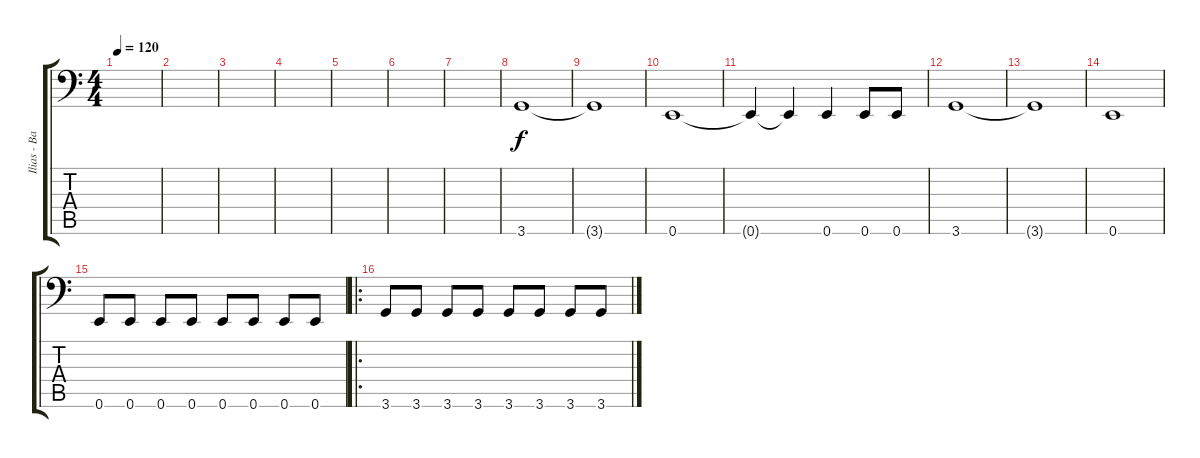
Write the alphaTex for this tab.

\track ("Ilias - Bass" "Ilias - Ba") {instrument electricbasspick}
\staff {score tabs}
\tuning (E3 B2 G2 D2 A1 E1) {hide}
\ts (4 4)
\tempo 120
\clef f4
\ks c
|
|
|
|
|
|
|
3.6.1 |
3.6{t}.1 |
0.6.1 |
0.6{t}.4 0.6{t}.4 0.6.4 0.6.8 0.6.8 |
3.6.1 |
3.6{t}.1 |
0.6.1 |
0.6.8 0.6.8 0.6.8 0.6.8 0.6.8 0.6.8 0.6.8 0.6.8 |
\ro
3.6.8 3.6.8 3.6.8 3.6.8 3.6.8 3.6.8 3.6.8 3.6.8
